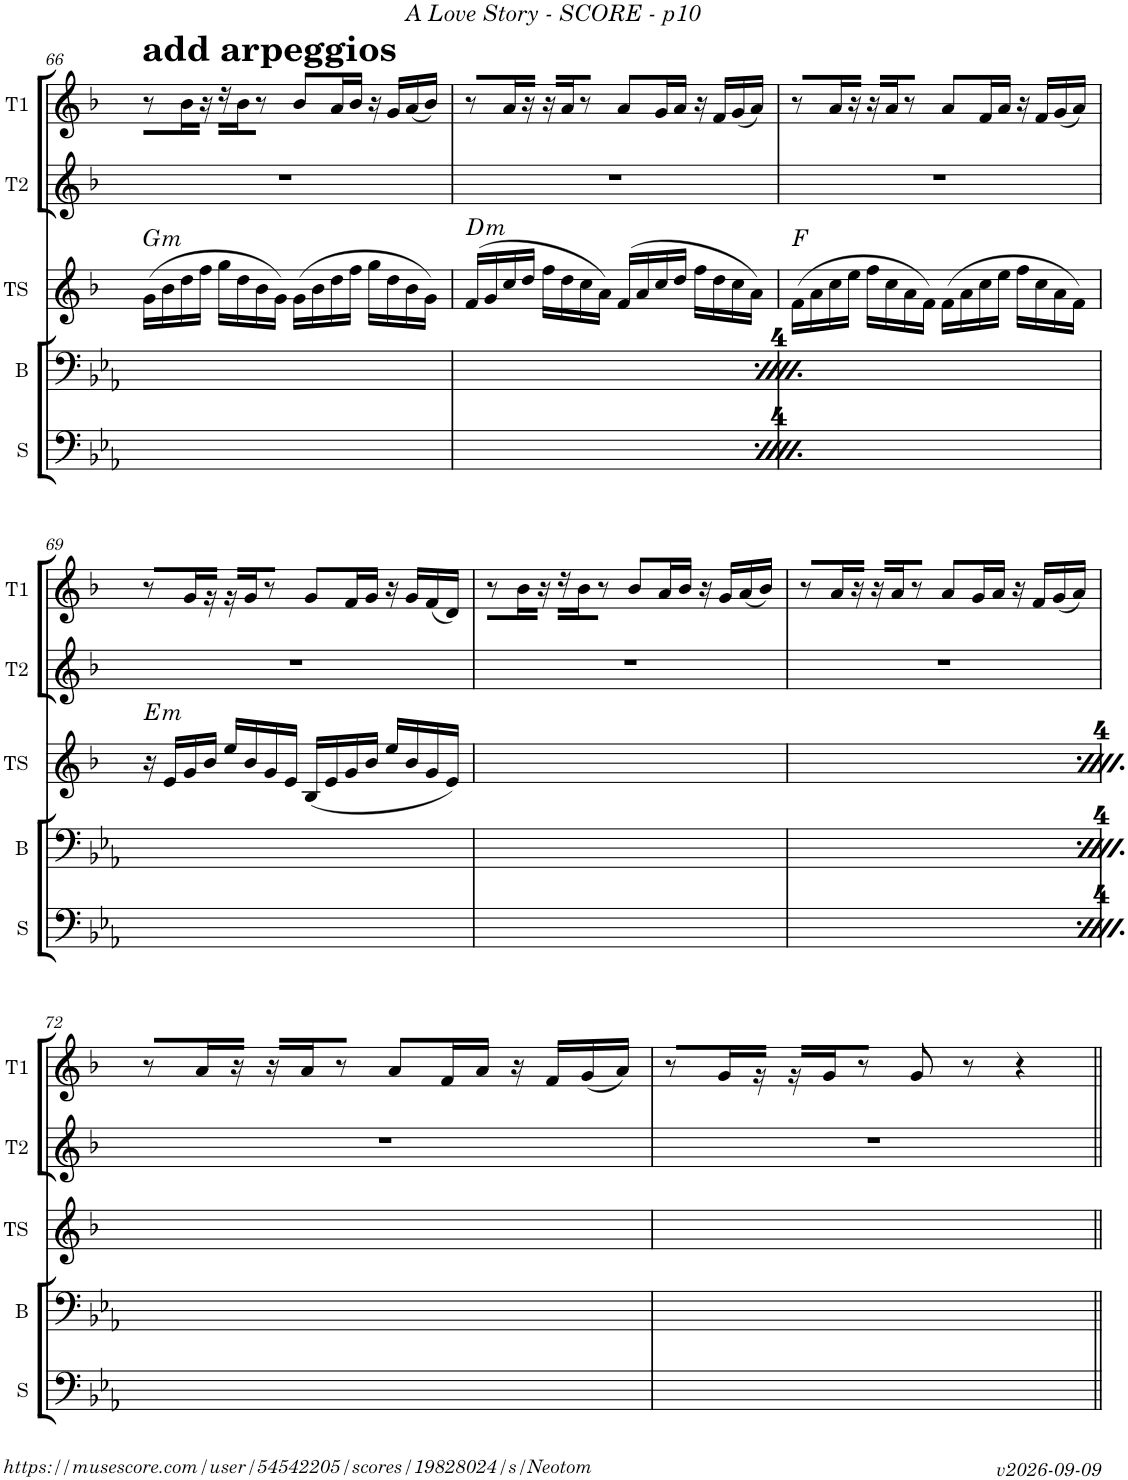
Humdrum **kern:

**kern	**kern	**kern	**harte	**kern	**kern
*part5	*part4	*part3	*part3	*part2	*part1
*staff5	*staff4	*staff3	*	*staff2	*staff1
*I"Sousa	*I"Trombone	*I"Tenor Sax	*	*I"Trumpet 2	*I"Trumpet 1
*I'S	*	*I'TS	*	*I'T2	*I'T1
!!LO:PB:g=z
*clefF4	*clefF4	*clefG2	*	*clefG2	*clefG2
*	*	*Trd8c14	*	*Trd1c2	*Trd1c2
*k[b-e-a-]	*k[b-e-a-]	*k[b-]	*	*k[b-]	*k[b-]
*M4/4	*M4/4	*M4/4	*	*M4/4	*M4/4
=66	=66	=66	=66	=66	=66
!	!	!	!LO:H:kt=m	!	!LO:TX:a:B:t=add arpeggios
8r	8r	(16g\LL	G:min	1r	8r
.	.	16b-\	.	.	.
8FF/	16A-\L	16dd\	.	.	16b-\L
.	16rF	16ff\JJ	.	.	16r
8r	16r	16gg\LL	.	.	16r
.	16A-\J	16dd\	.	.	16b-\J
8FF/	8r	16b-\	.	.	8r
.	.	16g\JJ)	.	.	.
8r	8A-\L	(16g\LL	.	.	8b-/L
.	.	16b-\	.	.	.
8FF/	16G\L	16dd\	.	.	16a/L
.	16A-\JJ	16ff\JJ	.	.	16b-/JJ
8r	16r	16gg\LL	.	.	16r
.	16F\LL	16dd\	.	.	16g/LL
8FF/	(16G\	16b-\	.	.	(16a/
.	16A-\JJ)	16g\JJ)	.	.	16b-/JJ)
=67	=67	=67	=67	=67	=67
!	!	!	!LO:H:kt=m	!	!
8r	8r	(16f/LL	D:min	1r	8r
.	.	16g/	.	.	.
8CC/	16G\L	16cc/	.	.	16a/L
.	16rF	16dd/JJ	.	.	16r
8r	16r	16ff\LL	.	.	16r
.	16G\J	16dd\	.	.	16a/J
8CC/	8r	16cc\	.	.	8r
.	.	16a\JJ)	.	.	.
8r	8G\L	(16f/LL	.	.	8a/L
.	.	16a/	.	.	.
8CC/	16F\L	16cc/	.	.	16g/L
.	16G\JJ	16dd/JJ	.	.	16a/JJ
8r	16r	16ff\LL	.	.	16r
.	16E-\LL	16dd\	.	.	16f/LL
8CC/	(16F\	16cc\	.	.	(16g/
.	16G\JJ)	16a\JJ)	.	.	16a/JJ)
=68	=68	=68	=68	=68	=68
8r	8r	(16f\LL	F:maj	1r	8r
.	.	16a\	.	.	.
8EE-/	16G\L	16cc\	.	.	16a/L
.	16rF	16ee\JJ	.	.	16r
8r	16r	16ff\LL	.	.	16r
.	16G\J	16cc\	.	.	16a/J
8EE-/	8r	16a\	.	.	8r
.	.	16f\JJ)	.	.	.
8r	8G\L	(16f\LL	.	.	8a/L
.	.	16a\	.	.	.
8EE-/	16E-\L	16cc\	.	.	16f/L
.	16G\JJ	16ee\JJ	.	.	16a/JJ
8r	16r	16ff\LL	.	.	16r
.	16E-\LL	16cc\	.	.	16f/LL
8EE-/	(16F\	16a\	.	.	(16g/
.	16G\JJ)	16f\JJ)	.	.	16a/JJ)
!!LO:LB:g=z
=69	=69	=69	=69	=69	=69
!	!	!	!LO:H:kt=m	!	!
8r	8r	16r	E:min	1r	8r
.	.	16e/LL	.	.	.
8DD/	16F\L	16g/	.	.	16g/L
.	16rF	16b-/JJ	.	.	16r
8r	16r	16ee/LL	.	.	16r
.	16F\J	16b-/	.	.	16g/J
8DD/	8r	16g/	.	.	8r
.	.	16e/JJ	.	.	.
8r	8F\L	(16B-/LL	.	.	8g/L
.	.	16e/	.	.	.
8DD/	16E-\L	16g/	.	.	16f/L
.	16F\JJ	16b-/JJ	.	.	16g/JJ
8r	16r	16ee/LL	.	.	16r
.	16F\LL	16b-/	.	.	16g/LL
8DD/	(16E-\	16g/	.	.	(16f/
.	16C\JJ)	16e/JJ)	.	.	16d/JJ)
=70	=70	=70	=70	=70	=70
!	!	!	!LO:H:kt=m	!	!
8r	8r	(16g\LL	G:min	1r	8r
.	.	16b-\	.	.	.
8FF/	16A-\L	16dd\	.	.	16b-\L
.	16rF	16ff\JJ	.	.	16r
8r	16r	16gg\LL	.	.	16r
.	16A-\J	16dd\	.	.	16b-\J
8FF/	8r	16b-\	.	.	8r
.	.	16g\JJ)	.	.	.
8r	8A-\L	(16g\LL	.	.	8b-/L
.	.	16b-\	.	.	.
8FF/	16G\L	16dd\	.	.	16a/L
.	16A-\JJ	16ff\JJ	.	.	16b-/JJ
8r	16r	16gg\LL	.	.	16r
.	16F\LL	16dd\	.	.	16g/LL
8FF/	(16G\	16b-\	.	.	(16a/
.	16A-\JJ)	16g\JJ)	.	.	16b-/JJ)
=71	=71	=71	=71	=71	=71
!	!	!	!LO:H:kt=m	!	!
8r	8r	(16f/LL	D:min	1r	8r
.	.	16g/	.	.	.
8CC/	16G\L	16cc/	.	.	16a/L
.	16rF	16dd/JJ	.	.	16r
8r	16r	16ff\LL	.	.	16r
.	16G\J	16dd\	.	.	16a/J
8CC/	8r	16cc\	.	.	8r
.	.	16a\JJ)	.	.	.
8r	8G\L	(16f/LL	.	.	8a/L
.	.	16a/	.	.	.
8CC/	16F\L	16cc/	.	.	16g/L
.	16G\JJ	16dd/JJ	.	.	16a/JJ
8r	16r	16ff\LL	.	.	16r
.	16E-\LL	16dd\	.	.	16f/LL
8CC/	(16F\	16cc\	.	.	(16g/
.	16G\JJ)	16a\JJ)	.	.	16a/JJ)
!!LO:LB:g=z
=72	=72	=72	=72	=72	=72
8r	8r	(16f\LL	F:maj	1r	8r
.	.	16a\	.	.	.
8EE-/	16G\L	16cc\	.	.	16a/L
.	16rF	16ee\JJ	.	.	16r
8r	16r	16ff\LL	.	.	16r
.	16G\J	16cc\	.	.	16a/J
8EE-/	8r	16a\	.	.	8r
.	.	16f\JJ)	.	.	.
8r	8G\L	(16f\LL	.	.	8a/L
.	.	16a\	.	.	.
8EE-/	16E-\L	16cc\	.	.	16f/L
.	16G\JJ	16ee\JJ	.	.	16a/JJ
8r	16r	16ff\LL	.	.	16r
.	16E-\LL	16cc\	.	.	16f/LL
8EE-/	(16F\	16a\	.	.	(16g/
.	16G\JJ)	16f\JJ)	.	.	16a/JJ)
=73	=73	=73	=73	=73	=73
!	!	!	!LO:H:kt=m	!	!
8r	8r	16r	E:min	1r	8r
.	.	16e/LL	.	.	.
8DD/	16F\L	16g/	.	.	16g/L
.	16rF	16b-/JJ	.	.	16r
8r	16r	16ee/LL	.	.	16r
.	16F\J	16b-/	.	.	16g/J
8DD/	8r	16g/	.	.	8r
.	.	16e/JJ	.	.	.
8r	8F\L	(16B-/LL	.	.	8g/
.	.	16e/	.	.	.
8DD/	16E-\L	16g/	.	.	8r
.	16F\JJ	16b-/JJ	.	.	.
8r	16r	16ee/LL	.	.	4r
.	16F\LL	16b-/	.	.	.
8DD/	(16E-\	16g/	.	.	.
.	16C\JJ)	16e/JJ)	.	.	.
=||	=||	=||	=||	=||	=||
*-	*-	*-	*-	*-	*-
